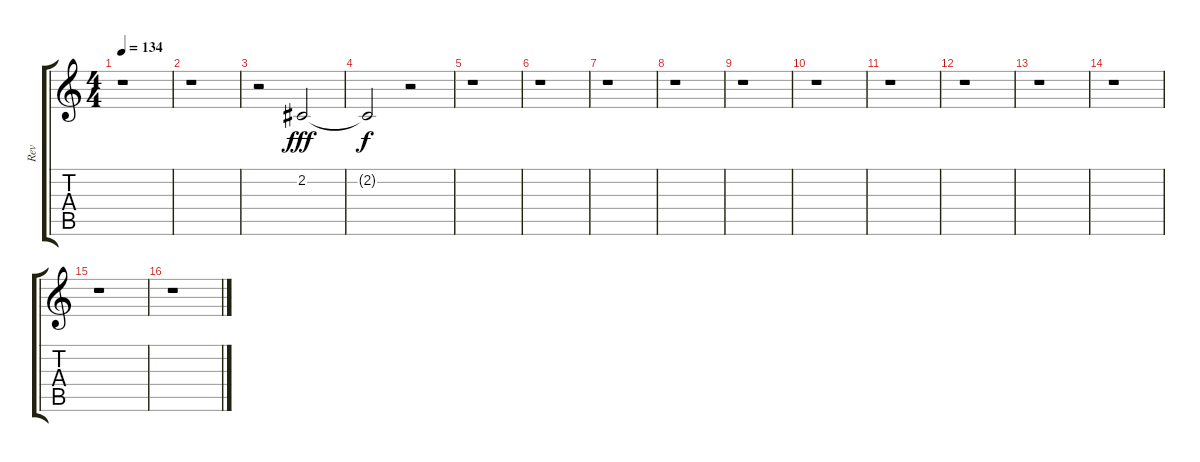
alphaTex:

\track ("Rev" "Rev") {instrument reversecymbal}
\staff {score tabs}
\tuning (E4 B3 G3 D3 A2 E2) {hide}
\ts (4 4)
\tempo 134
\clef g2
\ks c
r.1{dy f} |
r.1 |
r.2 2.2.2{dy fff} |
2.2{t}.2{dy f} r.2 |
r.1 |
r.1 |
r.1 |
r.1 |
r.1 |
r.1 |
r.1 |
r.1 |
r.1 |
r.1 |
r.1 |
r.1
